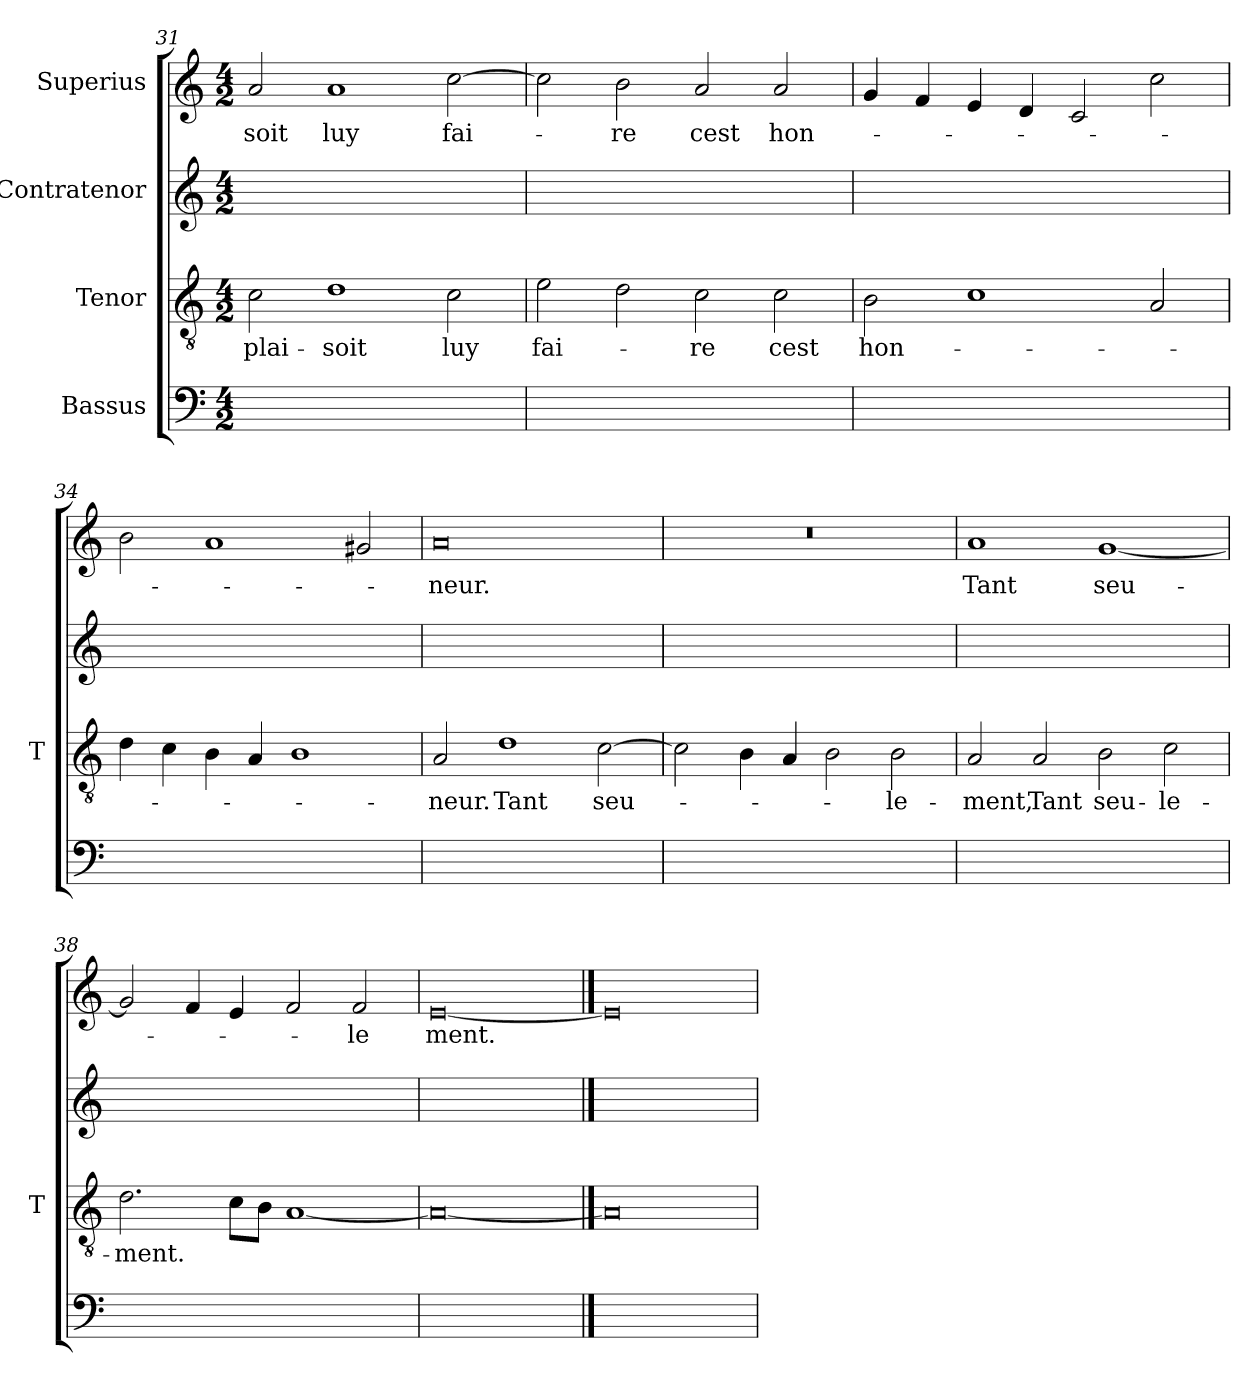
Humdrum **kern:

**kern	**kern	**text	**kern	**kern	**text
*part4	*part3	*part3	*part2	*part1	*part1
*staff4	*staff3	*staff3	*staff2	*staff1	*staff1
*I"Bassus	*I"Tenor	*	*I"Contratenor	*I"Superius	*
*	*I'T	*	*	*	*
*clefF4	*clefGv2	*	*clefG2	*clefG2	*
*k[]	*k[]	*	*k[]	*k[]	*
*M4/2	*M4/2	*	*M4/2	*M4/2	*
=31	=31	=31	=31	=31	=31
0ryy	2c	plai-	0ryy	2a	-soit
.	1d	-soit	.	1a	-luy
.	2c	-luy	.	[2cc	fai-
=32	=32	=32	=32	=32	=32
0ryy	2e	fai-	0ryy	2cc]	.
.	2d	.	.	2b	-re
.	2c	-re	.	2a	-cest
.	2c	-cest	.	2a	hon-
=33	=33	=33	=33	=33	=33
0ryy	2B	hon-	0ryy	4g	.
.	.	.	.	4f	.
.	1c	.	.	4e	.
.	.	.	.	4d	.
.	.	.	.	2c	.
.	2A	.	.	2cc	.
=34	=34	=34	=34	=34	=34
0ryy	4d	.	0ryy	2b	.
.	4c	.	.	.	.
.	4B	.	.	1a	.
.	4A	.	.	.	.
.	1B	.	.	.	.
.	.	.	.	2g#X	.
=35	=35	=35	=35	=35	=35
0ryy	2A	-neur.	0ryy	0a	-neur.
.	1d	-Tant	.	.	.
.	[2c	seu-	.	.	.
=36	=36	=36	=36	=36	=36
0ryy	2c]	.	0ryy	0r	.
.	4B	.	.	.	.
.	4A	.	.	.	.
.	2B	.	.	.	.
.	2B	le-	.	.	.
=37	=37	=37	=37	=37	=37
0ryy	2A	-ment,	0ryy	1a	-Tant
.	2A	-Tant	.	.	.
.	2B	seu-	.	[1g	seu-
.	2c	le-	.	.	.
=38	=38	=38	=38	=38	=38
0ryy	2.d	-ment.	0ryy	2g]	.
.	.	.	.	4f	.
.	8cL	.	.	4e	.
.	8BJ	.	.	.	.
.	[1A	.	.	2f	.
.	.	.	.	2f	-le
=39	=39	=39	=39	=39	=39
0ryy	0A_	.	0ryy	[0e	-ment.
==40	==40	==40	==40	==40	==40
0ryy	0A]	.	0ryy	0e]	.
=	=	=	=	=	=
*-	*-	*-	*-	*-	*-
